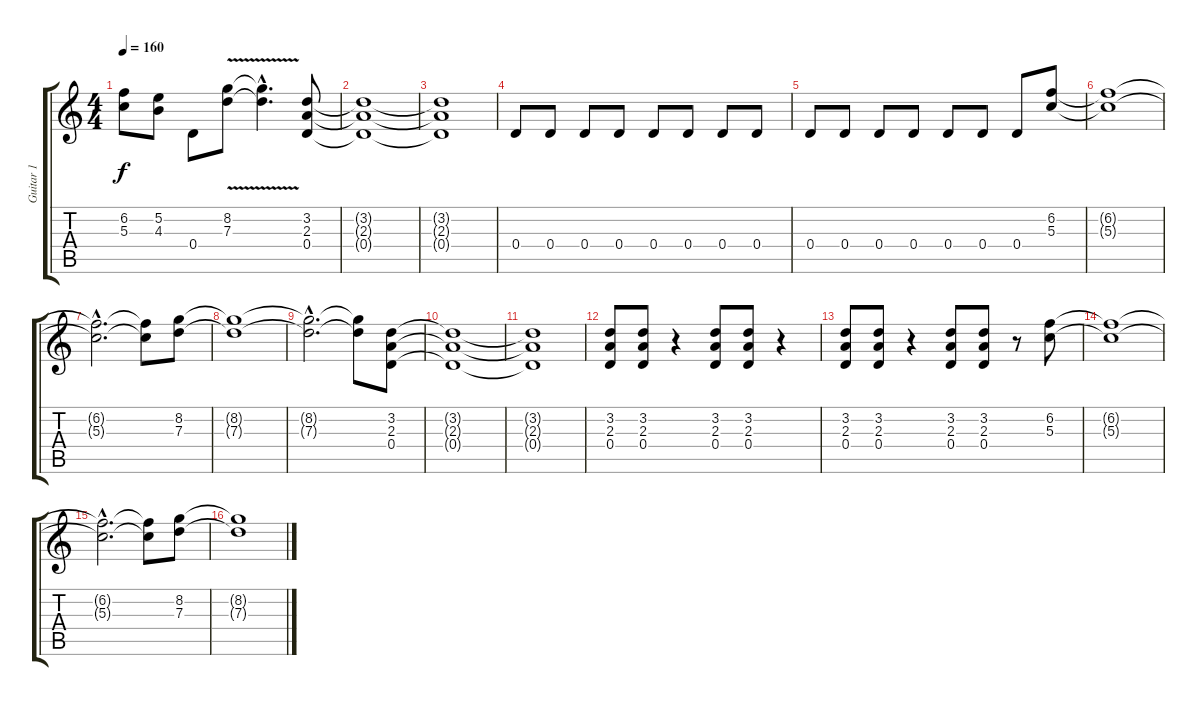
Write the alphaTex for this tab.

\track ("Guitar 1" "Guitar 1") {instrument distortionguitar}
\staff {score tabs}
\tuning (E4 B3 G3 D3 A2 E2) {hide}
\ts (4 4)
\tempo 160
\clef g2
\ks c
(6.2 5.3).8{dy f} (5.2 4.3).8 0.4.8 (8.2 7.3{v}).8 (8.2{hac t} 7.3{hac t}).4{d} (3.2 2.3 0.4).8 |
(3.2{t} 2.3{t} 0.4{t}).1 |
(3.2{t} 2.3{t} 0.4{t}).1 |
0.4.8 0.4.8 0.4.8 0.4.8 0.4.8 0.4.8 0.4.8 0.4.8 |
0.4.8 0.4.8 0.4.8 0.4.8 0.4.8 0.4.8 0.4.8 (6.2 5.3).8 |
(6.2{t} 5.3{t}).1 |
(6.2{hac t} 5.3{hac t}).2{d} (6.2{t} 5.3{t}).8 (8.2 7.3).8 |
(8.2{t} 7.3{t}).1 |
(8.2{hac t} 7.3{hac t}).2{d} (8.2{t} 7.3{t}).8 (3.2 2.3 0.4).8 |
(3.2{t} 2.3{t} 0.4{t}).1 |
(3.2{t} 2.3{t} 0.4{t}).1 |
(3.2 2.3 0.4).8 (3.2 2.3 0.4).8 r.4 (3.2 2.3 0.4).8 (3.2 2.3 0.4).8 r.4 |
(3.2 2.3 0.4).8 (3.2 2.3 0.4).8 r.4 (3.2 2.3 0.4).8 (3.2 2.3 0.4).8 r.8 (6.2 5.3).8 |
(6.2{t} 5.3{t}).1 |
(6.2{hac t} 5.3{hac t}).2{d} (6.2{t} 5.3{t}).8 (8.2 7.3).8 |
(8.2{t} 7.3{t}).1
